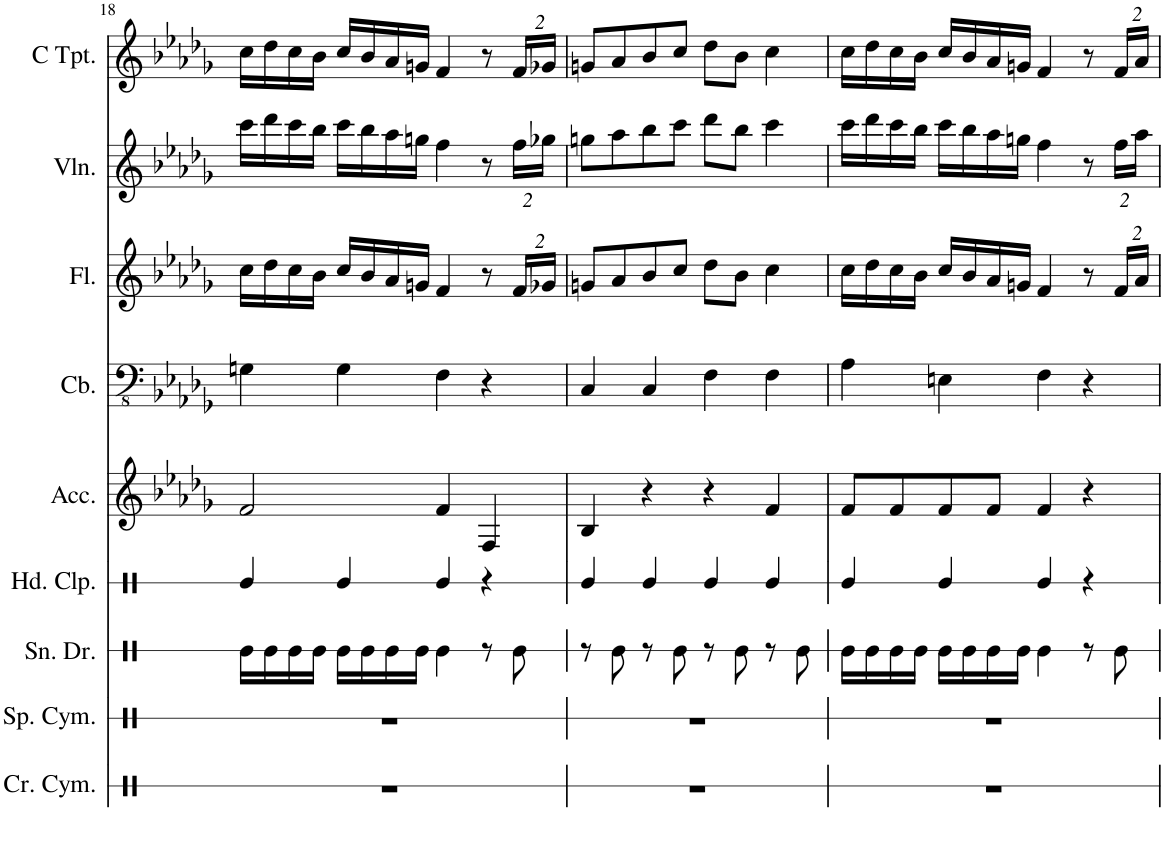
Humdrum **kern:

**kern	**kern	**kern	**kern	**kern	**kern	**kern	**kern	**kern
*part9	*part8	*part7	*part6	*part5	*part4	*part3	*part2	*part1
*staff9	*staff8	*staff7	*staff6	*staff5	*staff4	*staff3	*staff2	*staff1
*I"Crash Cymbal	*I"Splash Cymbal	*I"Snare Drum	*I"Hand Clap	*I"Accordion	*I"Contrabass	*I"Flute	*I"Violin	*I"C Trumpet
*I'Cr. Cym.	*I'Sp. Cym.	*I'Sn. Dr.	*I'Hd. Clp.	*I'Acc.	*I'Cb.	*I'Fl.	*I'Vln.	*I'C Tpt.
!!LO:PB:g=z
*clefX	*clefX	*clefX	*clefX	*clefG2	*clefFv4	*clefG2	*clefG2	*clefG2
*	*	*	*	*	*Trd7c12	*	*	*
*k[]	*k[]	*k[]	*k[]	*k[b-e-a-d-g-]	*k[b-e-a-d-g-]	*k[b-e-a-d-g-]	*k[b-e-a-d-g-]	*k[b-e-a-d-g-]
*M4/4	*M4/4	*M4/4	*M4/4	*M4/4	*M4/4	*M4/4	*M4/4	*M4/4
=18	=18	=18	=18	=18	=18	=18	=18	=18
1r	1r	16Re\LL	4Re/	2f/	4GGn\	16cc\LL	16ccc\LL	16cc\LL
.	.	16Re\	.	.	.	16dd-\	16ddd-\	16dd-\
.	.	16Re\	.	.	.	16cc\	16ccc\	16cc\
.	.	16Re\JJ	.	.	.	16b-\JJ	16bb-\JJ	16b-\JJ
.	.	16Re\LL	4Re/	.	4GG\	16cc/LL	16ccc\LL	16cc/LL
.	.	16Re\	.	.	.	16b-/	16bb-\	16b-/
.	.	16Re\	.	.	.	16a-/	16aa-\	16a-/
.	.	16Re\JJ	.	.	.	16gn/JJ	16ggn\JJ	16gn/JJ
.	.	4Re\	4Re/	4f/	4FF\	4f/	4ff\	4f/
.	.	8r	4r	4F/	4r	8r	8r	8r
.	.	8Re\	.	.	.	16f/LL	16ff\LL	16f/LL
.	.	.	.	.	.	16g-X/JJ	16gg-X\JJ	16g-X/JJ
=19	=19	=19	=19	=19	=19	=19	=19	=19
1r	1r	8r	4Re/	4B-/	4CC/	8gn/L	8ggn\L	8gn/L
.	.	8Re\	.	.	.	8a-/	8aa-\	8a-/
.	.	8r	4Re/	4r	4CC/	8b-/	8bb-\	8b-/
.	.	8Re\	.	.	.	8cc/J	8ccc\J	8cc/J
.	.	8r	4Re/	4r	4FF\	8dd-\L	8ddd-\L	8dd-\L
.	.	8Re\	.	.	.	8b-\J	8bb-\J	8b-\J
.	.	8r	4Re/	4f/	4FF\	4cc\	4ccc\	4cc\
.	.	8Re\	.	.	.	.	.	.
=20	=20	=20	=20	=20	=20	=20	=20	=20
1r	1r	16Re\LL	4Re/	8f/L	4AA-\	16cc\LL	16ccc\LL	16cc\LL
.	.	16Re\	.	.	.	16dd-\	16ddd-\	16dd-\
.	.	16Re\	.	8f/	.	16cc\	16ccc\	16cc\
.	.	16Re\JJ	.	.	.	16b-\JJ	16bb-\JJ	16b-\JJ
.	.	16Re\LL	4Re/	8f/	4EEn\	16cc/LL	16ccc\LL	16cc/LL
.	.	16Re\	.	.	.	16b-/	16bb-\	16b-/
.	.	16Re\	.	8f/J	.	16a-/	16aa-\	16a-/
.	.	16Re\JJ	.	.	.	16gn/JJ	16ggn\JJ	16gn/JJ
.	.	4Re\	4Re/	4f/	4FF\	4f/	4ff\	4f/
.	.	8r	4r	4r	4r	8r	8r	8r
.	.	8Re\	.	.	.	16f/LL	16ff\LL	16f/LL
.	.	.	.	.	.	16a-/JJ	16aa-\JJ	16a-/JJ
=	=	=	=	=	=	=	=	=
*-	*-	*-	*-	*-	*-	*-	*-	*-
